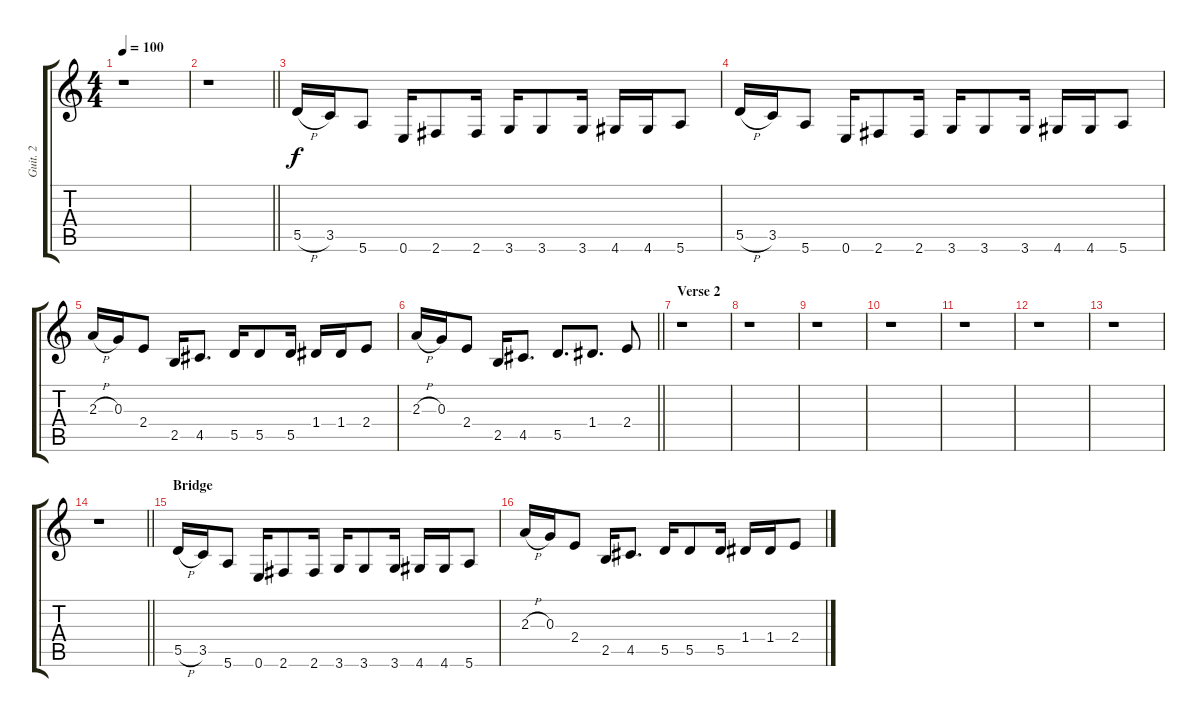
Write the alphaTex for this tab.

\track ("Guit. 2" "Guit. 2") {instrument overdrivenguitar}
\staff {score tabs}
\tuning (E4 B3 G3 D3 A2 E2) {hide}
\ts (4 4)
\tempo 100
\clef g2
\ks c
r.1{dy f} |
\barLineRight lightlight
r.1 |
5.5{h}.16 3.5.16 5.6.8 0.6.16 2.6.8 2.6.16 3.6.16 3.6.8 3.6.16 4.6.16 4.6.16 5.6.8 |
5.5{h}.16 3.5.16 5.6.8 0.6.16 2.6.8 2.6.16 3.6.16 3.6.8 3.6.16 4.6.16 4.6.16 5.6.8 |
2.3{h}.16 0.3.16 2.4.8 2.5.16 4.5.8{d} 5.5.16 5.5.8 5.5.16 1.4.16 1.4.16 2.4.8 |
\barLineRight lightlight
2.3{h}.16 0.3.16 2.4.8 2.5.16 4.5.8{d} 5.5.8{d} 1.4.8{d} 2.4.8 |
\section ("" "Verse 2")
r.1 |
r.1 |
r.1 |
r.1 |
r.1 |
r.1 |
r.1 |
\barLineRight lightlight
r.1 |
\section ("" "Bridge")
5.5{h}.16 3.5.16 5.6.8 0.6.16 2.6.8 2.6.16 3.6.16 3.6.8 3.6.16 4.6.16 4.6.16 5.6.8 |
2.3{h}.16 0.3.16 2.4.8 2.5.16 4.5.8{d} 5.5.16 5.5.8 5.5.16 1.4.16 1.4.16 2.4.8
